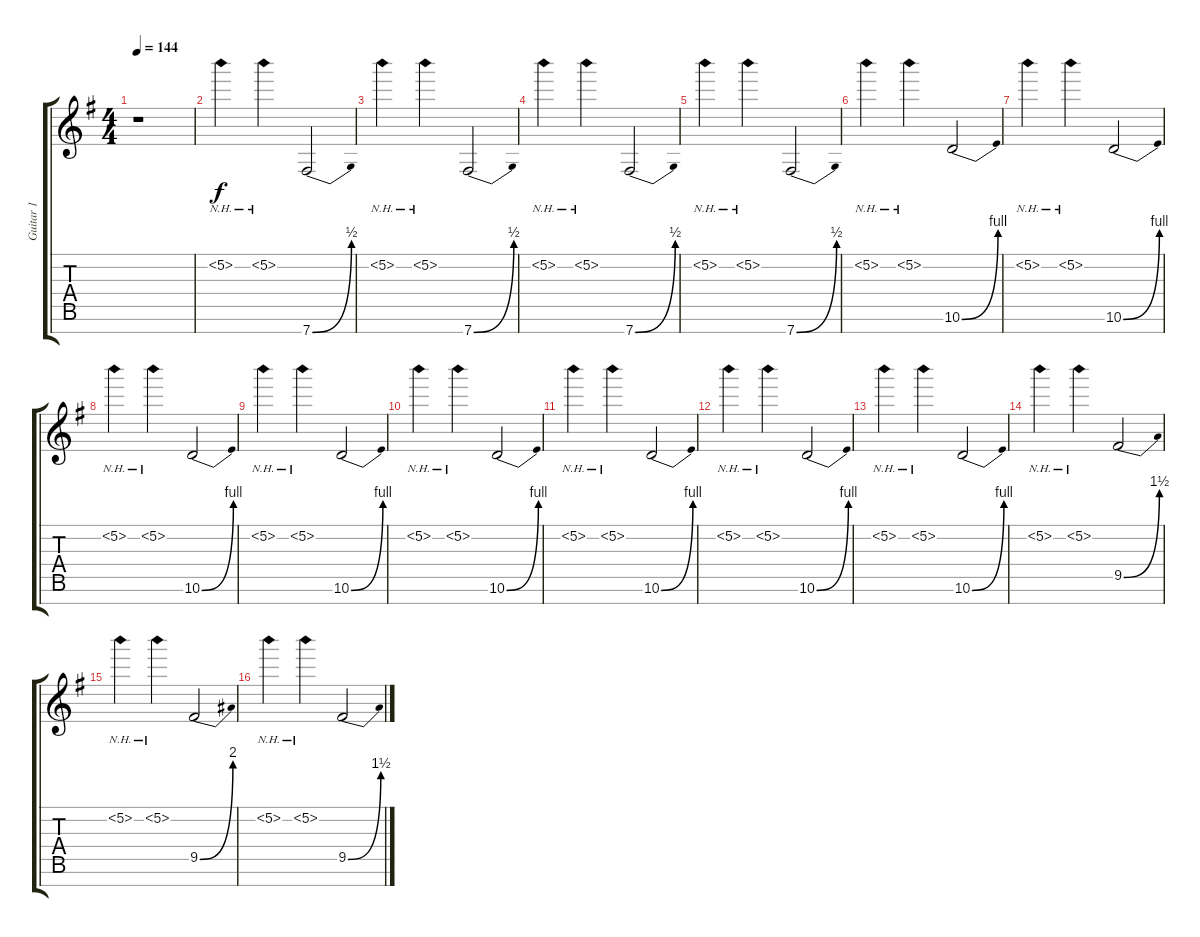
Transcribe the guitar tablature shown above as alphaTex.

\track ("Guitar 1" "Guitar 1") {instrument distortionguitar}
\staff {score tabs}
\tuning (E4 B3 G3 D3 A2 E2 B1) {hide}
\ts (4 4)
\tempo 144
\clef g2
\ks eminor
r.1{dy f instrument distortionguitar} |
5.2{nh}.4 5.2{nh}.4 7.7{be (bend 0 0 60 2)}.2 |
5.2{nh}.4 5.2{nh}.4 7.7{be (bend 0 0 60 2)}.2 |
5.2{nh}.4 5.2{nh}.4 7.7{be (bend 0 0 60 2)}.2 |
5.2{nh}.4 5.2{nh}.4 7.7{be (bend 0 0 60 2)}.2 |
5.2{nh}.4 5.2{nh}.4 10.6{be (bend 0 0 60 4)}.2 |
5.2{nh}.4 5.2{nh}.4 10.6{be (bend 0 0 60 4)}.2 |
5.2{nh}.4 5.2{nh}.4 10.6{be (bend 0 0 60 4)}.2 |
5.2{nh}.4 5.2{nh}.4 10.6{be (bend 0 0 60 4)}.2 |
5.2{nh}.4 5.2{nh}.4 10.6{be (bend 0 0 60 4)}.2 |
5.2{nh}.4 5.2{nh}.4 10.6{be (bend 0 0 60 4)}.2 |
5.2{nh}.4 5.2{nh}.4 10.6{be (bend 0 0 60 4)}.2 |
5.2{nh}.4 5.2{nh}.4 10.6{be (bend 0 0 60 4)}.2 |
5.2{nh}.4 5.2{nh}.4 9.5{be (bend 0 0 60 6)}.2 |
5.2{nh}.4 5.2{nh}.4 9.5{be (bend 0 0 60 8)}.2 |
5.2{nh}.4 5.2{nh}.4 9.5{be (bend 0 0 60 6)}.2
